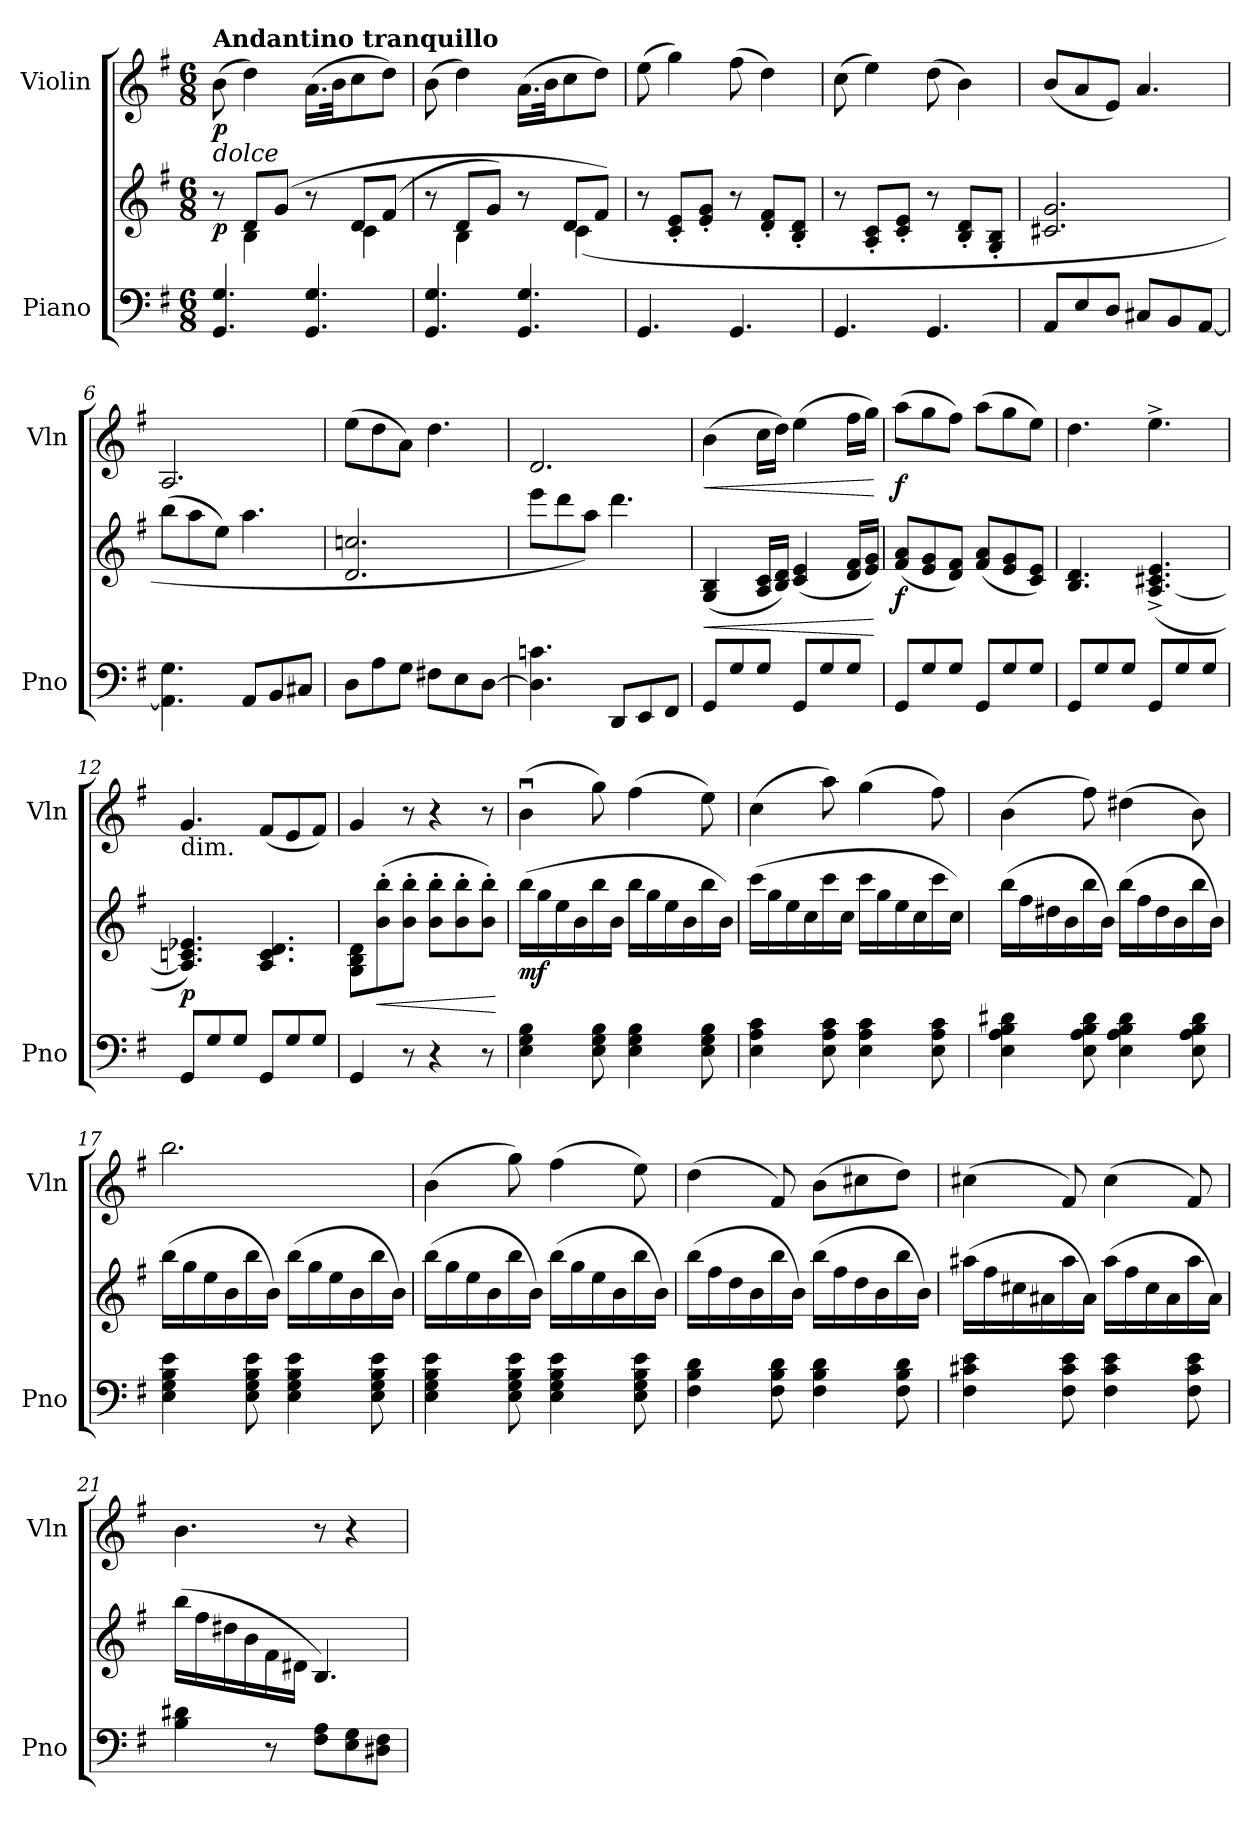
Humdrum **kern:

**kern	**kern	**dynam	**kern	**dynam
*part2	*part2	*part2	*part1	*part1
*staff3	*staff2	*staff2/3	*staff1	*staff1
*I"Piano	*	*	*I"Violin	*
*I'Pno	*	*	*I'Vln	*
*clefF4	*clefG2	*	*clefG2	*
*k[f#]	*k[f#]	*	*k[f#]	*
*M6/8	*M6/8	*	*M6/8	*
=1	=1	=1	=1	=1
*	*^	*	*	*
!	!	!	!	!LO:TX:b:i:t=dolce	!
!	!	!	!	!LO:TX:a:B:t=Andantino tranquillo	!
!	!	!	!LO:DY:b	!	!LO:DY:b
4.GG/ 4.G/	8r	8ryy	p	(>8b\	p
.	8d/L	(4B\	.	4dd\)	.
.	(8g/J	.	.	.	.
4.GG/ 4.G/	8r	8ryy	.	(>16.a\LL	.
.	.	.	.	32b\JK	.
.	8d/L	(4c\	.	8cc\	.
.	(8f#/J	.	.	8dd\J)	.
=2	=2	=2	=2	=2	=2
4.GG/ 4.G/	8r	8ryy	.	(>8b\	.
.	8d/L	(<4B\	.	4dd\)	.
.	8g/J)	.	.	.	.
4.GG/ 4.G/	8r	8ryy	.	(>16.a\LL	.
.	.	.	.	32b\JK	.
.	8d/L	(>4c\	.	8cc\	.
.	8f#/J)	.	.	8dd\J)	.
*	*v	*v	*	*	*
=3	=3	=3	=3	=3
4.GG/	8r	.	(>8ee\	.
.	8c/' 8e/'L	.	4gg\)	.
.	8e/' 8g/'J	.	.	.
4.GG/	8r	.	(>8ff#\	.
.	8d/' 8f#/'L	.	4dd\)	.
.	8B/' 8d/'J	.	.	.
=4	=4	=4	=4	=4
4.GG/	8r	.	(>8cc\	.
.	8A/' 8c/'L	.	4ee\)	.
.	8c/' 8e/'J	.	.	.
4.GG/	8r	.	(>8dd\	.
.	8B/' 8d/'L	.	4b\)	.
.	8G/' 8B/'J	.	.	.
!!LO:LB:g=z
=5	=5	=5	=5	=5
8AA/L	2.c#X/ 2.g/	.	(<8b/L	.
8E/	.	.	8a/	.
8D/J	.	.	8e/J)	.
8C#X/L	.	.	4.a/	.
8BB/	.	.	.	.
[8AA/J)	.	.	.	.
!!LO:LB:g=z
=6	=6	=6	=6	=6
4.AA\] 4.G\	(>8bb\L	.	2.A/	.
.	8aa\	.	.	.
.	8ee\J)	.	.	.
8AA/L	4.aa\	.	.	.
8BB/	.	.	.	.
8C#X/J	.	.	.	.
=7	=7	=7	=7	=7
8D\L	2.d/ 2.ccn/	.	(>8ee\L	.
8A\	.	.	8dd\	.
8G\J	.	.	8a\J)	.
8F#X\L	.	.	4.dd\	.
8E\	.	.	.	.
[8D\J	.	.	.	.
=8	=8	=8	=8	=8
4.D\] 4.cn\	8eee\L	.	2.d/	.
.	8ddd\	.	.	.
.	8aa\J)	.	.	.
8DD/L	4.ddd\	.	.	.
8EE/	.	.	.	.
8FF#/J	.	.	.	.
=9	=9	=9	=9	=9
!	!	!LO:HP:b	!	!LO:HP:b
8GG/L	(<4G/ 4B/	<	(>4b\	<
8G/	.	.	.	.
8G/J	16A/ 16c/LL	.	16cc\LL	.
.	16B/ 16d/JJ)	.	16dd\JJ)	.
8GG/L	(<4c/ 4e/	.	(>4ee\	.
8G/	.	.	.	.
8G/J	16d/ 16f#/LL	.	16ff#\LL	.
.	16e/ 16g/JJ)	.	16gg\JJ)	.
.	.	[	.	[
=10	=10	=10	=10	=10
!	!	!LO:DY:b	!	!LO:DY:b
8GG/L	(<8f#/ 8a/L	f	(>8aa\L	f
8G/	8e/ 8g/	.	8gg\	.
8G/J	8d/ 8f#/J)	.	8ff#\J)	.
8GG/L	(<8f#/ 8a/L	.	(>8aa\L	.
8G/	8e/ 8g/	.	8gg\	.
8G/J	8c/ 8e/J)	.	8ee\J)	.
!!LO:LB:g=z
=11	=11	=11	=11	=11
8GG/L	4.B/ 4.d/	.	4.dd\	.
8G/	.	.	.	.
8G/J	.	.	.	.
8GG/L	(>[4.A/^ 4.c#X/^ 4.e/^	.	4.ee^\	.
8G/	.	.	.	.
8G/J	.	.	.	.
=12	=12	=12	=12	=12
!	!	!	!LO:TX:b:t=dim.	!
!	!	!LO:DY:b	!	!
8GG/L	4.A/] 4.cn/ 4.e-X/)	p	4.g/	.
8G/	.	.	.	.
8G/J	.	.	.	.
8GG/L	4.A/ 4.c/ 4.d/	.	(<8f#/L	.
8G/	.	.	8e/	.
8G/J	.	.	8f#/J)	.
=13	=13	=13	=13	=13
4GG/	8G\ 8B\ 8d\L	.	4g/	.
!	!	!LO:HP:b	!	!
.	(>8b\' 8bb\'	<	.	.
8r	8b\' 8bb\'J	.	8r	.
4r	8b\' 8bb\'L	.	4r	.
.	8b\' 8bb\'	.	.	.
8r	8b\' 8bb\'J)	.	8r	.
.	.	[	.	.
=14	=14	=14	=14	=14
!	!	!LO:DY:b	!	!
4E\ 4G\ 4B\	(>16bb\LL	mf	(>4bu\	.
.	16gg\	.	.	.
.	16ee\	.	.	.
.	16b\	.	.	.
8E\ 8G\ 8B\	16bb\	.	8gg\)	.
.	16b\JJ	.	.	.
4E\ 4G\ 4B\	16bb\LL	.	(>4ff#\	.
.	16gg\	.	.	.
.	16ee\	.	.	.
.	16b\	.	.	.
8E\ 8G\ 8B\	16bb\	.	8ee\)	.
.	16b\JJ)	.	.	.
!!LO:PB:g=z
=15	=15	=15	=15	=15
4E\ 4A\ 4c\	(>16ccc\LL	.	(>4cc\	.
.	16gg\	.	.	.
.	16ee\	.	.	.
.	16cc\	.	.	.
8E\ 8A\ 8c\	16ccc\	.	8aa\)	.
.	16cc\JJ	.	.	.
4E\ 4A\ 4c\	16ccc\LL	.	(>4gg\	.
.	16gg\	.	.	.
.	16ee\	.	.	.
.	16cc\	.	.	.
8E\ 8A\ 8c\	16ccc\	.	8ff#\)	.
.	16cc\JJ)	.	.	.
=16	=16	=16	=16	=16
4E\ 4A\ 4B\ 4d#X\	(>16bb\LL	.	(>4b\	.
.	16ff#\	.	.	.
.	16dd#X\	.	.	.
.	16b\	.	.	.
8E\ 8A\ 8B\ 8d#\	16bb\	.	8ff#\)	.
.	16b\JJ)	.	.	.
4E\ 4A\ 4B\ 4d#\	(>16bb\LL	.	(>4dd#X\	.
.	16ff#\	.	.	.
.	16dd#\	.	.	.
.	16b\	.	.	.
8E\ 8A\ 8B\ 8d#\	16bb\	.	8b\)	.
.	16b\JJ)	.	.	.
=17	=17	=17	=17	=17
4E\ 4G\ 4B\ 4e\	(>16bb\LL	.	2.bb\	.
.	16gg\	.	.	.
.	16ee\	.	.	.
.	16b\	.	.	.
8E\ 8G\ 8B\ 8e\	16bb\	.	.	.
.	16b\JJ)	.	.	.
4E\ 4G\ 4B\ 4e\	(>16bb\LL	.	.	.
.	16gg\	.	.	.
.	16ee\	.	.	.
.	16b\	.	.	.
8E\ 8G\ 8B\ 8e\	16bb\	.	.	.
.	16b\JJ)	.	.	.
!!LO:PB:g=z
=18	=18	=18	=18	=18
4E\ 4G\ 4B\ 4e\	(>16bb\LL	.	(>4b\	.
.	16gg\	.	.	.
.	16ee\	.	.	.
.	16b\	.	.	.
8E\ 8G\ 8B\ 8e\	16bb\	.	8gg\)	.
.	16b\JJ)	.	.	.
4E\ 4G\ 4B\ 4e\	(>16bb\LL	.	(>4ff#\	.
.	16gg\	.	.	.
.	16ee\	.	.	.
.	16b\	.	.	.
8E\ 8G\ 8B\ 8e\	16bb\	.	8ee\)	.
.	16b\JJ)	.	.	.
=19	=19	=19	=19	=19
4F#\ 4B\ 4d\	(>16bb\LL	.	(>4dd\	.
.	16ff#\	.	.	.
.	16dd\	.	.	.
.	16b\	.	.	.
8F#\ 8B\ 8d\	16bb\	.	8f#/)	.
.	16b\JJ)	.	.	.
4F#\ 4B\ 4d\	(>16bb\LL	.	(>8b\L	.
.	16ff#\	.	.	.
.	16dd\	.	8cc#X\	.
.	16b\	.	.	.
8F#\ 8B\ 8d\	16bb\	.	8dd\J)	.
.	16b\JJ)	.	.	.
=20	=20	=20	=20	=20
4F#\ 4c#X\ 4e\	(>16aa#X\LL	.	(>4cc#X\	.
.	16ff#\	.	.	.
.	16cc#X\	.	.	.
.	16a#X\	.	.	.
8F#\ 8c#\ 8e\	16aa#\	.	8f#/)	.
.	16a#\JJ)	.	.	.
4F#\ 4c#\ 4e\	(>16aa#\LL	.	(>4cc#\	.
.	16ff#\	.	.	.
.	16cc#\	.	.	.
.	16a#\	.	.	.
8F#\ 8c#\ 8e\	16aa#\	.	8f#/)	.
.	16a#\JJ)	.	.	.
!!LO:LB:g=z
=21	=21	=21	=21	=21
4B\ 4d#X\	(>16bb\LL	.	4.b\	.
.	16ff#\	.	.	.
.	16dd#X\	.	.	.
.	16b\	.	.	.
8r	16f#\	.	.	.
.	16d#X\JJ	.	.	.
8F#\ 8A\L	4.B/)	.	8r	.
8E\ 8G\	.	.	4r	.
8D#X\ 8F#\J	.	.	.	.
=	=	=	=	=
*-	*-	*-	*-	*-
